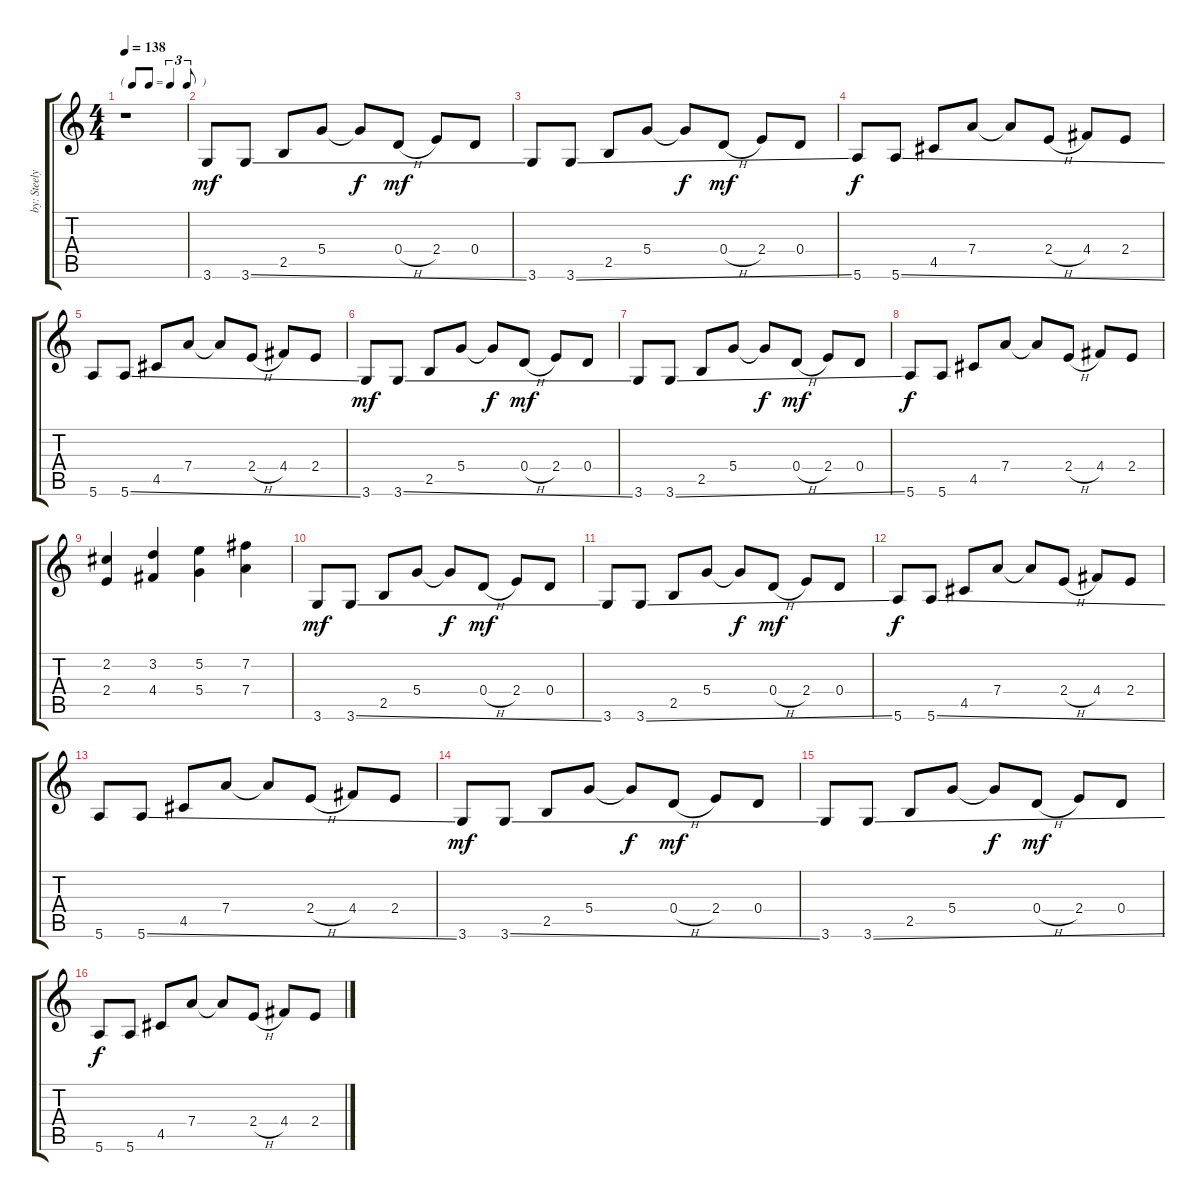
\track ("by: Steely Dan" "by: Steely") {instrument electricguitarclean}
\staff {score tabs}
\tuning (E4 B3 G3 D3 A2 E2) {hide}
\ts (4 4)
\tf triplet8th
\tempo 138
\clef g2
\ks c
r.1{dy mf instrument electricguitarclean} |
3.6.8 3.6{ss}.8 2.5.8 5.4.8 5.4{t}.8{dy f} 0.4{h}.8{dy mf} 2.4.8 0.4.8 |
3.6.8 3.6{ss}.8 2.5.8 5.4.8 5.4{t}.8{dy f} 0.4{h}.8{dy mf} 2.4.8 0.4.8 |
5.6.8{dy f} 5.6{ss}.8 4.5.8 7.4.8 7.4{t}.8 2.4{h}.8 4.4.8 2.4.8 |
5.6.8 5.6{ss}.8 4.5.8 7.4.8 7.4{t}.8 2.4{h}.8 4.4.8 2.4.8 |
3.6.8{dy mf} 3.6{ss}.8 2.5.8 5.4.8 5.4{t}.8{dy f} 0.4{h}.8{dy mf} 2.4.8 0.4.8 |
3.6.8 3.6{ss}.8 2.5.8 5.4.8 5.4{t}.8{dy f} 0.4{h}.8{dy mf} 2.4.8 0.4.8 |
5.6.8{dy f} 5.6.8 4.5.8 7.4.8 7.4{t}.8 2.4{h}.8 4.4.8 2.4.8 |
(2.2 2.4).4 (3.2 4.4).4 (5.2 5.4).4 (7.2 7.4).4 |
3.6.8{dy mf} 3.6{ss}.8 2.5.8 5.4.8 5.4{t}.8{dy f} 0.4{h}.8{dy mf} 2.4.8 0.4.8 |
3.6.8 3.6{ss}.8 2.5.8 5.4.8 5.4{t}.8{dy f} 0.4{h}.8{dy mf} 2.4.8 0.4.8 |
5.6.8{dy f} 5.6{ss}.8 4.5.8 7.4.8 7.4{t}.8 2.4{h}.8 4.4.8 2.4.8 |
5.6.8 5.6{ss}.8 4.5.8 7.4.8 7.4{t}.8 2.4{h}.8 4.4.8 2.4.8 |
3.6.8{dy mf} 3.6{ss}.8 2.5.8 5.4.8 5.4{t}.8{dy f} 0.4{h}.8{dy mf} 2.4.8 0.4.8 |
3.6.8 3.6{ss}.8 2.5.8 5.4.8 5.4{t}.8{dy f} 0.4{h}.8{dy mf} 2.4.8 0.4.8 |
5.6.8{dy f} 5.6{ss}.8 4.5.8 7.4.8 7.4{t}.8 2.4{h}.8 4.4.8 2.4.8
